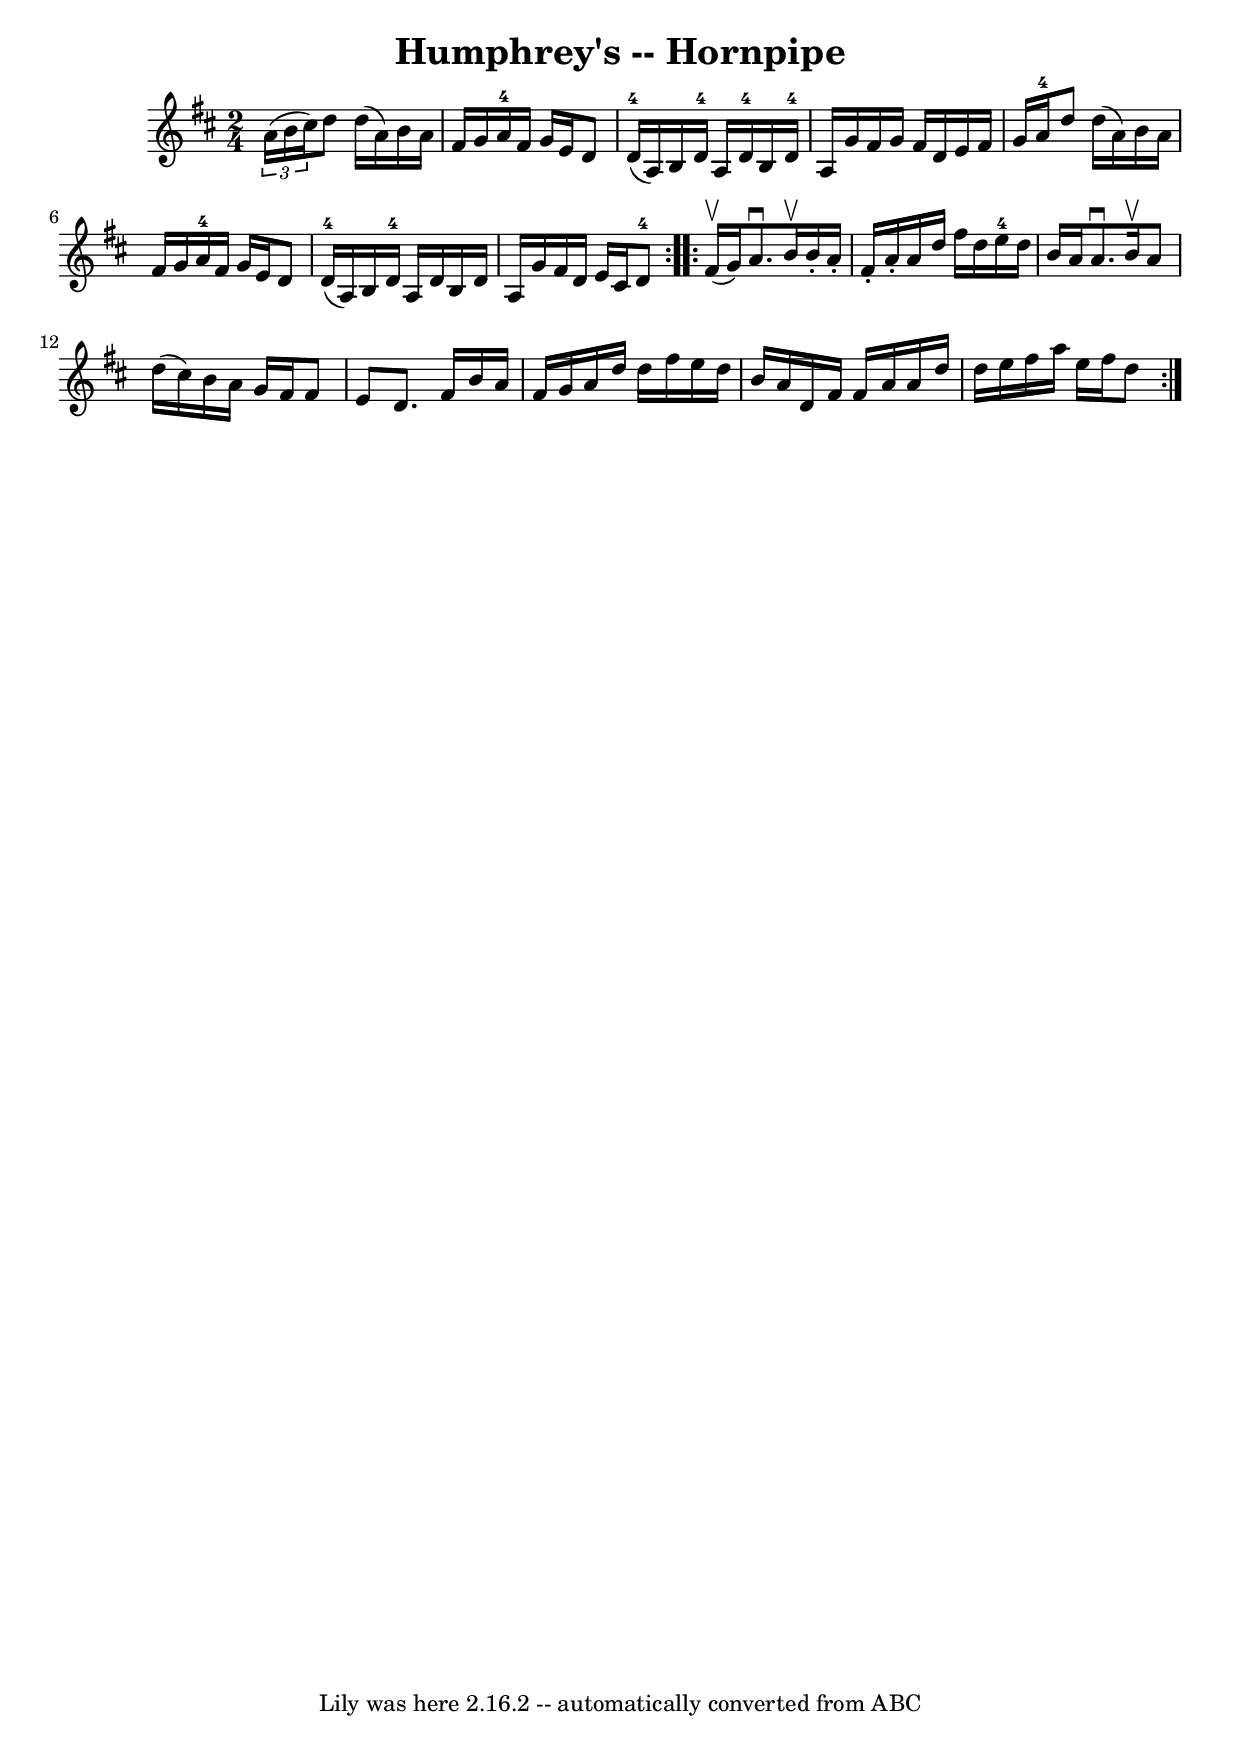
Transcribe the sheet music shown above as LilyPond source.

\version "2.16.2"
\include "Mammoth.ily"
\header {
  %% book = "Cole's 1000 Fiddle Tunes"
  crossRefNumber = "1"
  footnotes = ""
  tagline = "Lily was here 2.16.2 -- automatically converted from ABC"
  title = "Humphrey's -- Hornpipe"

}
voicedefault =  {



  \repeat volta 2 {

    \time 2/4 
    \key d \major
   \times 2/3 { a'16 (b'16 cis''16) 
			       } 
    |
    d''8 d''16 (a'16) b'16 a'16 fis'16 g'16  
    |
    a'16-4 fis'16 g'16 e'16 d'8 d'16-4(a16) 
    |
    b16 d'16-4 a16 d'16-4 b16 d'16-4 a16    
    g'16  |
    fis'16 g'16 fis'16 d'16 e'16 fis'16 g'16    
    a'16-4 |
    d''8 d''16 (a'16) b'16 a'16 fis'16    
    g'16  |
    a'16-4 fis'16 g'16 e'16 d'8 d'16-4(
    a16) |
    b16 d'16-4 a16 d'16 b16 d'16 a16    
    g'16  |
    fis'16 d'16 e'16 cis'16 d'8-4 
  }     

  \repeat volta 2 {
    fis'16 (^\upbow g'16) |
    a'8.^\downbow   
    b'16^\upbow b'16 -. a'16 -. fis'16 -. a'16 -. |
    a'16 d''16 
    fis''16 d''16 e''16-4 d''16 b'16 a'16  |
    a'8. 
    ^\downbow b'16^\upbow a'8 d''16 (cis''16) |
    b'16 a'16 
    g'16 fis'16 fis'8 e'8  |
    d'8. fis'16 b'16 a'16  
    fis'16 g'16  |
    a'16 d''16 d''16 fis''16 e''16    
    d''16 b'16 a'16  |
    d'16 fis'16 fis'16 a'16 a'16    
    d''16 d''16 e''16  |
    fis''16 a''16 e''16 fis''16    
    d''8  
  }   

}

\score{
  <<

    \context Staff="default"
    {
      \voicedefault 
      
    }

  >>
  \layout {
    
  }
  \midi {
  }

}
